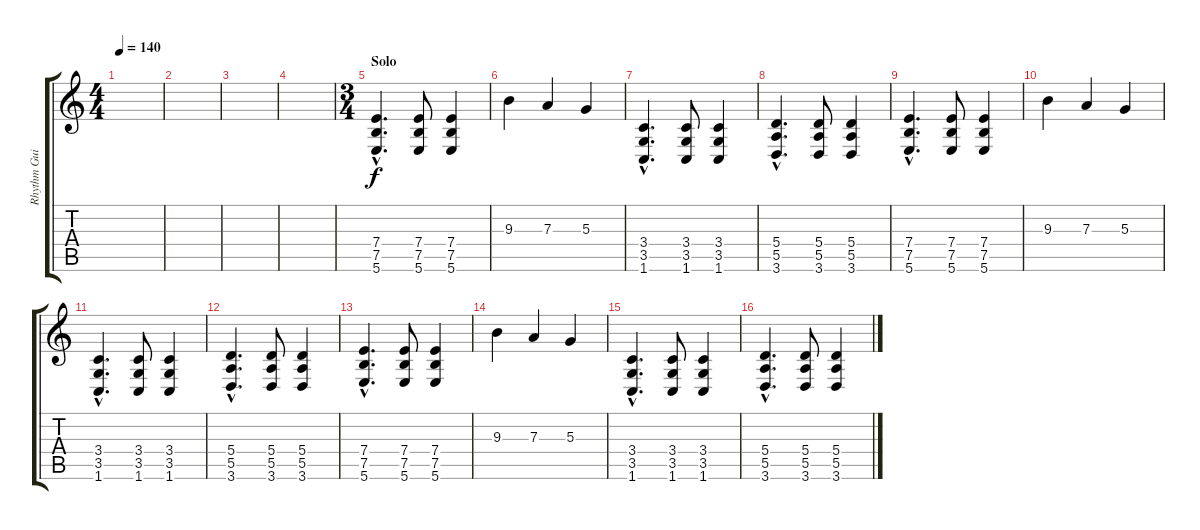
\track ("Rhythm Guitar II" "Rhythm Gui") {instrument distortionguitar}
\staff {score tabs}
\tuning (B3 Gb3 D3 A2 E2 B1) {hide}
\ts (4 4)
\tempo 140
\clef g2
\ks c
|
|
|
|
\ts (3 4)
\section ("" "Solo")
(7.4{hac} 7.5{hac} 5.6{hac}).4{d} (7.4 7.5 5.6).8 (7.4 7.5 5.6).4 |
9.3.4 7.3.4 5.3.4 |
(3.4{hac} 3.5{hac} 1.6{hac}).4{d} (3.4 3.5 1.6).8 (3.4 3.5 1.6).4 |
(5.4{hac} 5.5{hac} 3.6{hac}).4{d} (5.4 5.5 3.6).8 (5.4 5.5 3.6).4 |
(7.4{hac} 7.5{hac} 5.6{hac}).4{d} (7.4 7.5 5.6).8 (7.4 7.5 5.6).4 |
9.3.4 7.3.4 5.3.4 |
(3.4{hac} 3.5{hac} 1.6{hac}).4{d} (3.4 3.5 1.6).8 (3.4 3.5 1.6).4 |
(5.4{hac} 5.5{hac} 3.6{hac}).4{d} (5.4 5.5 3.6).8 (5.4 5.5 3.6).4 |
(7.4{hac} 7.5{hac} 5.6{hac}).4{d} (7.4 7.5 5.6).8 (7.4 7.5 5.6).4 |
9.3.4 7.3.4 5.3.4 |
(3.4{hac} 3.5{hac} 1.6{hac}).4{d} (3.4 3.5 1.6).8 (3.4 3.5 1.6).4 |
(5.4{hac} 5.5{hac} 3.6{hac}).4{d} (5.4 5.5 3.6).8 (5.4 5.5 3.6).4
